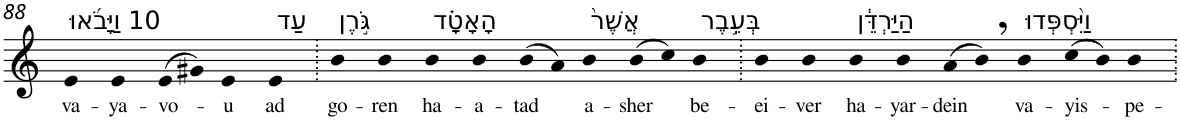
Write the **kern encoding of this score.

**kern	**text
*part1	*part1
*staff1	*staff1
*I"Piano	*
*I'Pno	*
!!LO:PB:g=z
*clefG2	*
*k[]	*
=88	=88
!LO:TX:a:t=10 וַיָּבֹ֜אוּ	!
!	!LO:LY:b
4e	va-
!	!LO:LY:b
4e	-ya-
!	!LO:LY:b
(>8e	-vo-
8g#X)	.
!	!LO:LY:b
4e	-u
!LO:TX:a:t=עַד	!
!	!LO:LY:b
4e	ad
=89.	=89.
!LO:TX:a:t=גֹּ֣רֶן	!
!	!LO:LY:b
4b	go-
!	!LO:LY:b
4b	-ren
!LO:TX:a:t=הָאָטָ֗ד	!
!	!LO:LY:b
4b	ha-
!	!LO:LY:b
4b	-a-
!	!LO:LY:b
(>8b	-tad
8a)	.
!LO:TX:a:t=אֲשֶׁר֙	!
!	!LO:LY:b
4b	a-
!	!LO:LY:b
(>8b	-sher
8cc)	.
!LO:TX:a:t=בְּעֵ֣בֶר	!
!	!LO:LY:b
4b	be-
=90.	=90.
!	!LO:LY:b
4b	-ei-
!	!LO:LY:b
4b	-ver
!LO:TX:a:t=הַיַּרְדֵּ֔ן	!
!	!LO:LY:b
4b	ha-
!	!LO:LY:b
4b	-yar-
!	!LO:LY:b
(>8a	-dein
8b,)	.
!LO:TX:a:t=וַיִּ֨סְפְּדוּ	!
!	!LO:LY:b
4b	va-
!	!LO:LY:b
(>8cc	-yis-
8b)	.
!	!LO:LY:b
4b	-pe-
=.	=.
*-	*-
